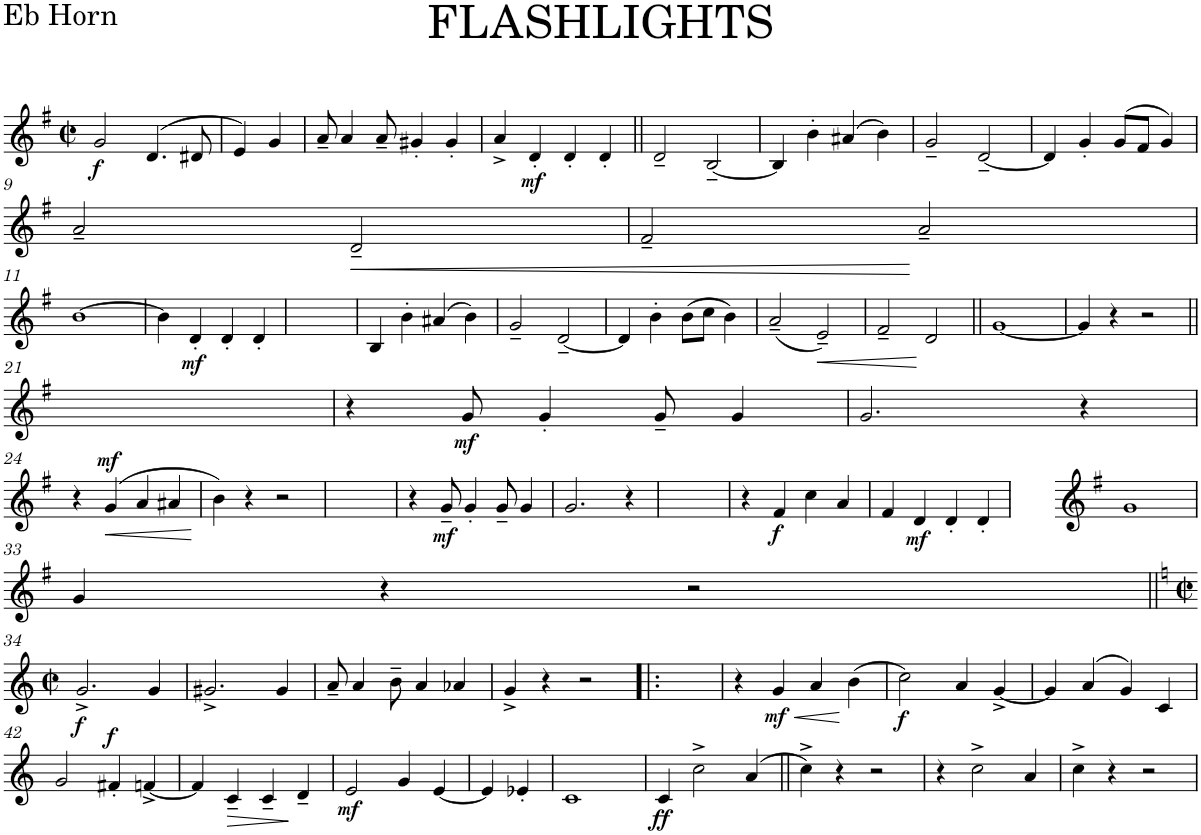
**kern	**dynam
*part1	*part1
*staff1	*staff1
*I"Voice	*
*I'V	*
*clefG2	*
*k[f#]	*
*M2/2	*
*met(c|)	*
=1	=1
!	!LO:DY:b
2g/	f
(>4.d/	.
8d#X/	.
=2	=2
4e/)	.
4g/	.
=3	=3
8a~/	.
4a/	.
8a~/	.
4g#X'/	.
4g#'/	.
=4	=4
4a^/	.
!	!LO:DY:b
4d'/	mf
4d'/	.
4d'/	.
=5||	=5||
2d~/	.
[2B~/	.
=6	=6
4B/]	.
4b'\	.
(>4a#X/	.
4b\)	.
=7	=7
2g~/	.
[2d~/	.
=8	=8
4d/]	.
4g'/	.
(>8g/L	.
8f#/J	.
4g/)	.
!!LO:LB:g=z
=9	=9
2a~/	.
!	!LO:HP:b
2d~/	<
=10	=10
2f#~/	.
2a~/	[
!!LO:LB:g=z
=11	=11
[1b	.
=12	=12
4b\]	.
!	!LO:DY:b
4d'/	mf
4d'/	.
4d'/	.
=13	=13
1ryy	.
=14	=14
4B/	.
4b'\	.
(>4a#X/	.
4b\)	.
=15	=15
2g~/	.
[2d~/	.
=16	=16
4d/]	.
4b'\	.
(>8b\L	.
8cc\J	.
4b\)	.
=17	=17
(<2a~/	.
!	!LO:HP:b
2e~/)	<
=18	=18
2f#~/	.
2d/	[
=19||	=19||
[1g	.
=20	=20
4g/]	.
4r	.
2r	.
!!LO:LB:g=z
=21||	=21||
1ryy	.
=22	=22
4r	.
!	!LO:DY:b
8g/	mf
4g'/	.
8g~/	.
4g/	.
=23	=23
2.g/	.
4r	.
!!LO:LB:g=z
=24	=24
4r	.
!	!LO:HP:b
!	!LO:DY:n=1:a
(>4g/	< mf
4a/	.
4a#X/	.
.	[
=25	=25
4b\)	.
4r	.
2r	.
=26	=26
1ryy	.
=27	=27
4r	.
!	!LO:DY:b
8g~/	mf
4g'/	.
8g~/	.
4g/	.
=28	=28
2.g/	.
4r	.
=29	=29
1ryy	.
=30	=30
4r	.
!	!LO:DY:b
4f#/	f
4cc\	.
4a/	.
=31	=31
4f#/	.
!	!LO:DY:b
4d/	mf
4d'/	.
4d'/	.
=32	=32
1g	.
!!LO:LB:g=z
=33	=33
4g/	.
4r	.
2r	.
!!LO:LB:g=z
=34||	=34||
*k[]	*
*M2/2	*
*met(c|)	*
!	!LO:DY:b
2.g^/	f
4g/	.
=35	=35
2.g#X^/	.
4g#/	.
=36	=36
8a~/	.
4a/	.
8b~\	.
4a/	.
4a-X/	.
=37	=37
4g^/	.
4r	.
2r	.
=38!|:	=38!|:
1ryy	.
=39	=39
4r	.
!	!LO:HP:b
!	!LO:DY:n=1:b
4g/	< mf
4a/	.
(>4b\	[
=40	=40
!	!LO:DY:b
2cc\)	f
4a/	.
[4g^/	.
=41	=41
4g/]	.
(>4a/	.
4g/)	.
4c/	.
!!LO:LB:g=z
=42	=42
2g/	.
!	!LO:DY:a
4f#X'/	f
[4fn^/	.
=43	=43
4f/]	.
!	!LO:HP:b
4c~/	>
4c~/	.
4d~/	]
=44	=44
!	!LO:DY:b
2e/	mf
4g/	.
[4e/	.
=45	=45
4e/]	.
4e-X'/	.
=46	=46
1c	.
=47	=47
!	!LO:DY:b
4c/	ff
2cc^\	.
(>4a/	.
=48||	=48||
4cc^\)	.
4r	.
2r	.
=49	=49
4r	.
2cc^\	.
4a/	.
=50	=50
4cc^\	.
4r	.
2r	.
=	=
*-	*-
